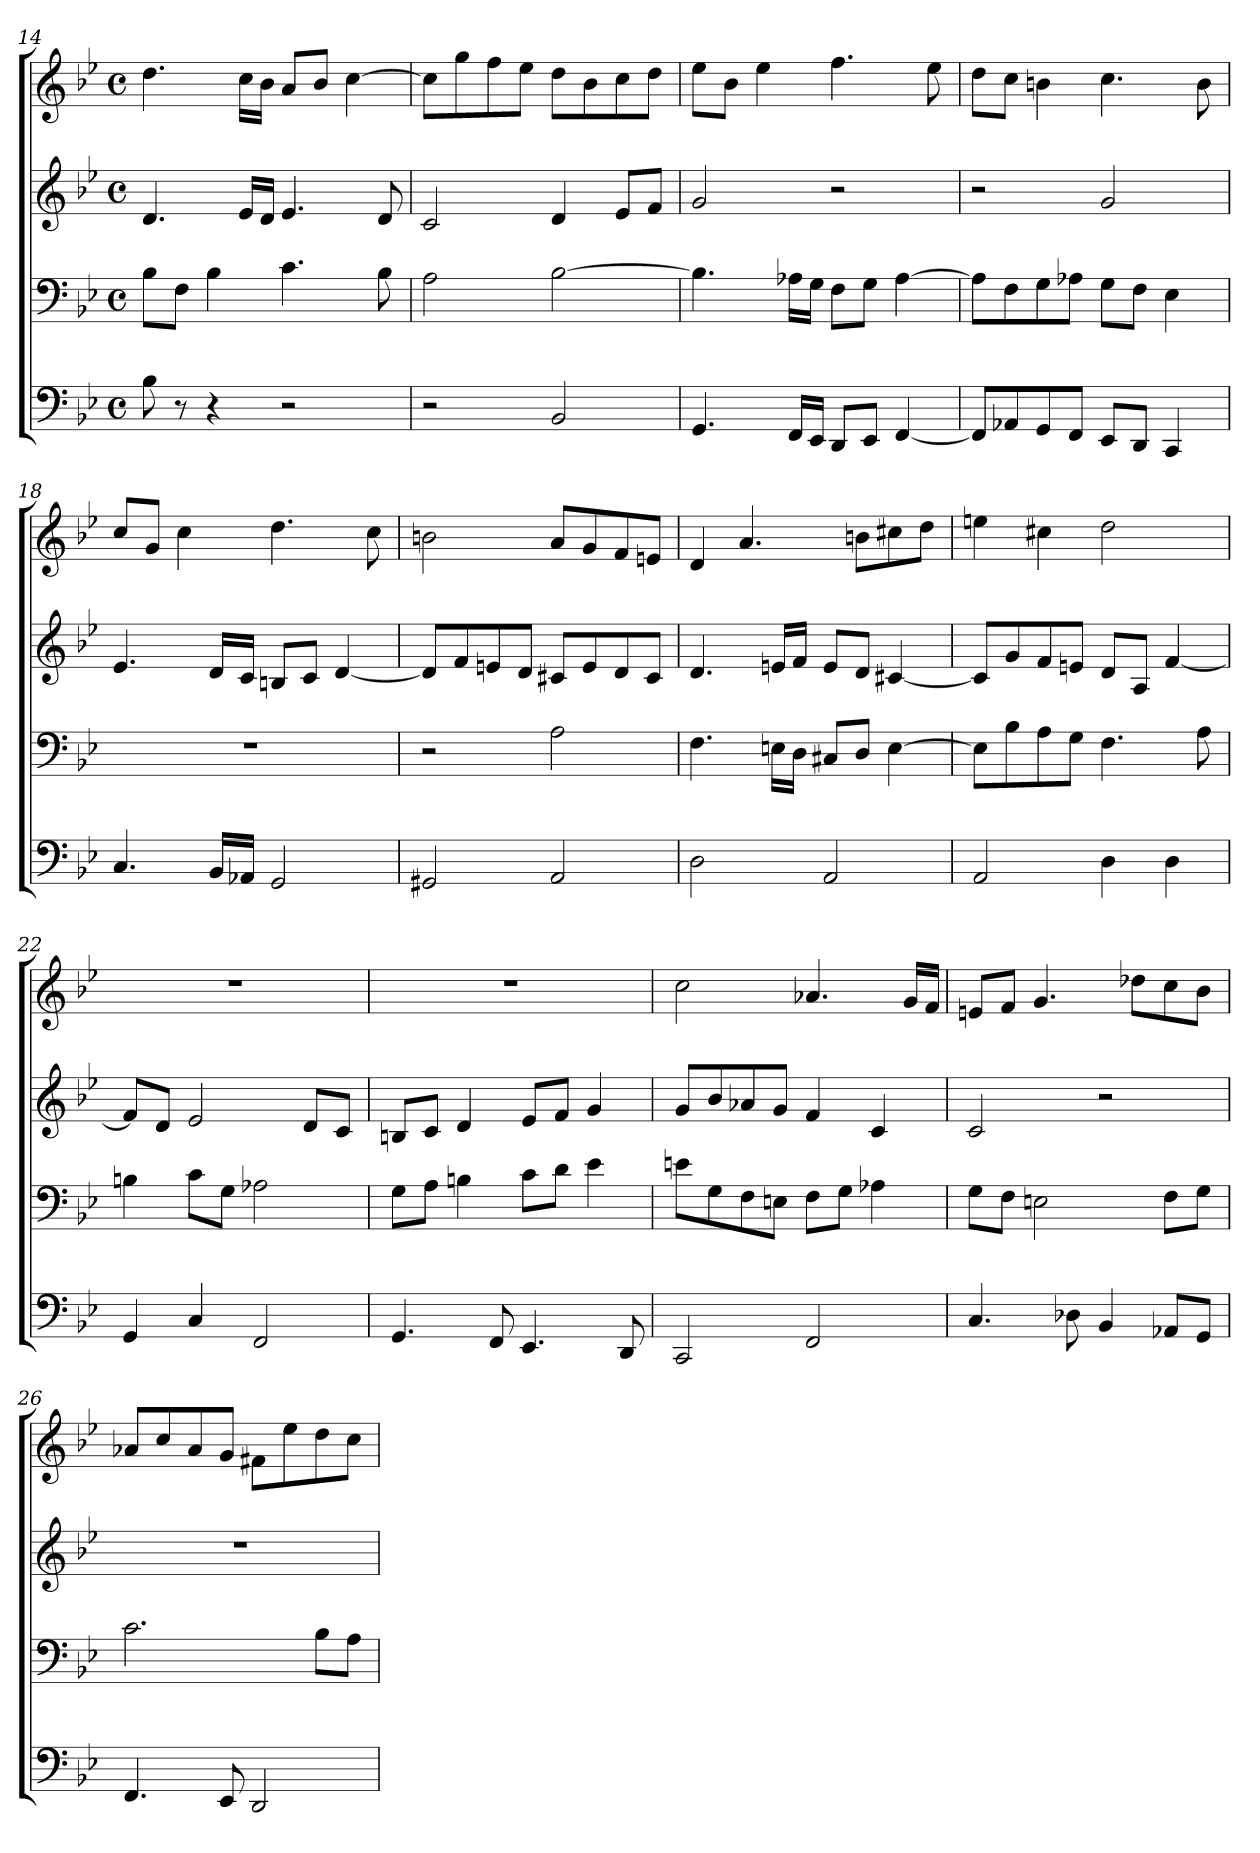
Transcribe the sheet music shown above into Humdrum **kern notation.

**kern	**kern	**kern	**kern
*part4	*part3	*part2	*part1
*staff4	*staff3	*staff2	*staff1
*clefF4	*clefF4	*clefG2	*clefG2
*k[b-e-]	*k[b-e-]	*k[b-e-]	*k[b-e-]
*M4/4	*M4/4	*M4/4	*M4/4
*met(c)	*met(c)	*met(c)	*met(c)
=14	=14	=14	=14
8B-\	8B-\L	4.d/	4.dd\
8r	8F\J	.	.
4r	4B-\	.	.
.	.	16e-/LL	16cc\LL
.	.	16d/JJ	16b-\JJ
2r	4.c\	4.e-/	8a/L
.	.	.	8b-/J
.	.	.	[4cc\
.	8B-\	8d/	.
!!LO:LB:g=z
=15	=15	=15	=15
2r	2A\	2c/	8cc\L]
.	.	.	8gg\
.	.	.	8ff\
.	.	.	8ee-\J
2BB-/	[2B-\	4d/	8dd\L
.	.	.	8b-\
.	.	8e-/L	8cc\
.	.	8f/J	8dd\J
=16	=16	=16	=16
4.GG/	4.B-\]	2g/	8ee-\L
.	.	.	8b-\J
.	.	.	4ee-\
16FF/LL	16A-\LL	.	.
16EE-/JJ	16G\JJ	.	.
8DD/L	8F\L	2r	4.ff\
8EE-/J	8G\J	.	.
[4FF/	[4A-\	.	.
.	.	.	8ee-\
=17	=17	=17	=17
8FF/L]	8A-\L]	2r	8dd\L
8AA-/	8F\	.	8cc\J
8GG/	8G\	.	4bn\
8FF/J	8A-\J	.	.
8EE-/L	8G\L	2g/	4.cc\
8DD/J	8F\J	.	.
4CC/	4E-\	.	.
.	.	.	8b\
=18	=18	=18	=18
4.C/	1r	4.e-/	8cc/L
.	.	.	8g/J
.	.	.	4cc\
16BB-/LL	.	16d/LL	.
16AA-/JJ	.	16c/JJ	.
2GG/	.	8Bn/L	4.dd\
.	.	8c/J	.
.	.	[4d/	.
.	.	.	8cc\
!!LO:PB:g=z
=19	=19	=19	=19
2GG#/	2r	8d/L]	2bn\
.	.	8f/	.
.	.	8en/	.
.	.	8d/J	.
2AA/	2A\	8c#/L	8a/L
.	.	8e/	8g/
.	.	8d/	8f/
.	.	8c#/J	8en/J
=20	=20	=20	=20
2D\	4.F\	4.d/	4d/
.	.	.	4.a/
.	16En\LL	16en/LL	.
.	16D\JJ	16f/JJ	.
2AA/	8C#/L	8e/L	.
.	8D/J	8d/J	8bn\L
.	[4E\	[4c#/	8cc#\
.	.	.	8dd\J
=21	=21	=21	=21
2AA/	8E\L]	8c#/L]	4een\
.	8B-\	8g/	.
.	8A\	8f/	4cc#\
.	8G\J	8en/J	.
4D\	4.F\	8d/L	2dd\
.	.	8A/J	.
4D\	.	[4f/	.
.	8A\	.	.
=22	=22	=22	=22
4GG/	4Bn\	8f/L]	1r
.	.	8d/J	.
4C/	8c\L	2e-/	.
.	8G\J	.	.
2FF/	2A-\	.	.
.	.	8d/L	.
.	.	8c/J	.
!!LO:LB:g=z
=23	=23	=23	=23
4.GG/	8G\L	8Bn/L	1r
.	8A\J	8c/J	.
.	4Bn\	4d/	.
8FF/	.	.	.
4.EE-/	8c\L	8e-/L	.
.	8d\J	8f/J	.
.	4e-\	4g/	.
8DD/	.	.	.
=24	=24	=24	=24
2CC/	8en\L	8g/L	2cc\
.	8G\	8b-/	.
.	8F\	8a-/	.
.	8En\J	8g/J	.
2FF/	8F\L	4f/	4.a-/
.	8G\J	.	.
.	4A-\	4c/	.
.	.	.	16g/LL
.	.	.	16f/JJ
=25	=25	=25	=25
4.C/	8G\L	2c/	8en/L
.	8F\J	.	8f/J
.	2En\	.	4.g/
8D-\	.	.	.
4BB-/	.	2r	.
.	.	.	8dd-\L
8AA-/L	8F\L	.	8cc\
8GG/J	8G\J	.	8b-\J
=26	=26	=26	=26
4.FF/	2.c\	1r	8a-/L
.	.	.	8cc/
.	.	.	8a-/
8EE-/	.	.	8g/J
2DD/	.	.	8f#\L
.	.	.	8ee-\
.	8B-\L	.	8dd\
.	8A\J	.	8cc\J
=	=	=	=
*-	*-	*-	*-
